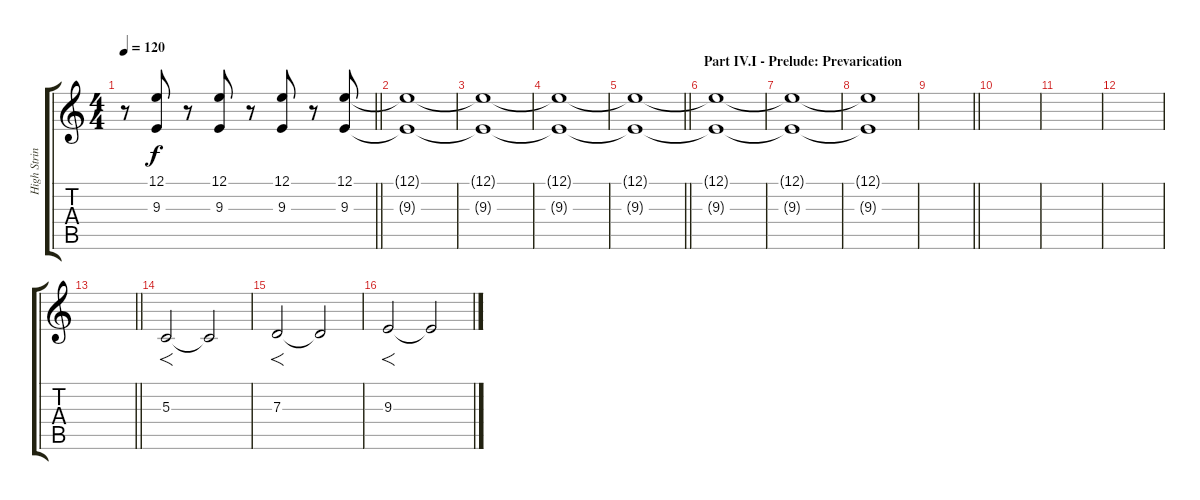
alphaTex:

\track ("High Strings Standard" "High Strin") {instrument stringensemble1}
\staff {score tabs}
\tuning (E4 B3 G3 D3 A2 E2) {hide}
\ts (4 4)
\tempo 120
\clef g2
\barLineRight lightlight
\ks c
r.8{dy f volume 12} (12.1 9.3).8 r.8 (12.1 9.3).8 r.8 (12.1 9.3).8 r.8 (12.1 9.3).8 |
(12.1{t} 9.3{t}).1 |
(12.1{t} 9.3{t}).1 |
(12.1{t} 9.3{t}).1{volume 16} |
\barLineRight lightlight
(12.1{t} 9.3{t}).1 |
\section ("" "Part IV.I - Prelude: Prevarication")
(12.1{t} 9.3{t}).1{volume 0} |
(12.1{t} 9.3{t}).1 |
(12.1{t} 9.3{t}).1 |
\barLineRight lightlight
|
|
|
|
\barLineRight lightlight
|
5.3.2{f volume 12} 5.3{t}.2 |
7.3.2{f} 7.3{t}.2 |
9.3.2{f} 9.3{t}.2
